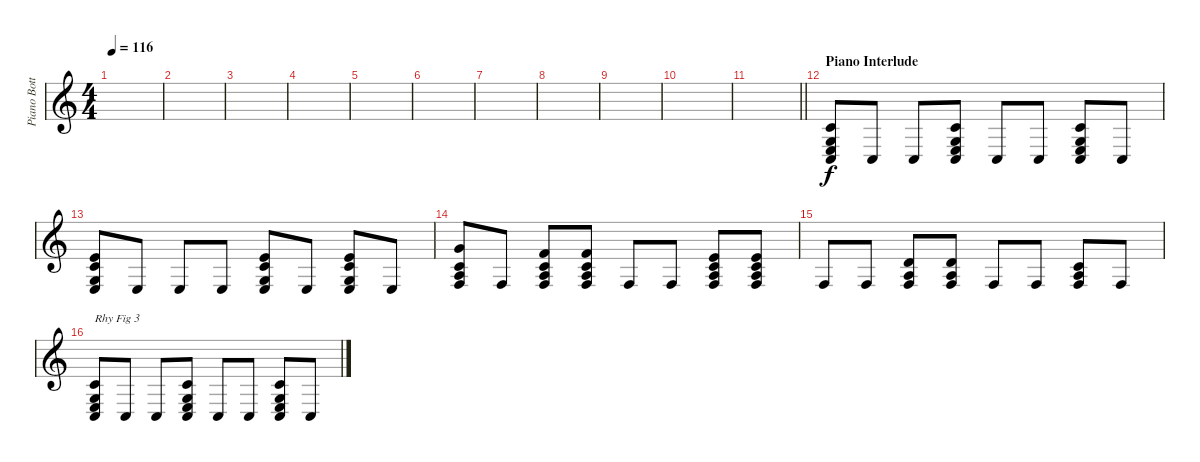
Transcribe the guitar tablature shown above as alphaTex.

\track ("Piano Bottom (Tr. 15B) / Piano Top (16B)" "Piano Bott") {instrument acousticgrandpiano}
\staff {score}
\tuning (E4 B3 G3 D3 A2 E2) {hide}
\ts (4 4)
\tempo 116
\clef g2
\ks c
|
|
|
|
|
|
|
|
|
|
\barLineRight lightlight
|
\section ("" "Piano Interlude")
(1.2 0.3 2.4 3.5).8 3.5.8 3.5.8 (1.2 0.3 2.4 3.5).8 3.5.8 3.5.8 (1.2 0.3 2.4 3.5).8 3.5.8 |
(0.1 1.2 0.3 2.4).8 2.4.8 2.4.8 2.4.8 (0.1 1.2 0.3 2.4).8 2.4.8 (0.1 1.2 0.3 2.4).8 2.4.8 |
(3.1 1.2 2.3 3.4).8 3.4.8 (1.1 1.2 2.3 3.4).8 (1.1 1.2 2.3 3.4).8 3.4.8 3.4.8 (0.1 1.2 2.3 3.4).8 (0.1 1.2 2.3 3.4).8 |
3.4.8 3.4.8 (3.2 2.3 3.4).8 (3.2 2.3 3.4).8 3.4.8 3.4.8 (1.2 2.3 3.4).8 3.4.8 |
(1.2 0.3 2.4 3.5).8{txt "Rhy Fig 3"} 3.5.8 3.5.8 (1.2 0.3 2.4 3.5).8 3.5.8 3.5.8 (1.2 0.3 2.4 3.5).8 3.5.8
